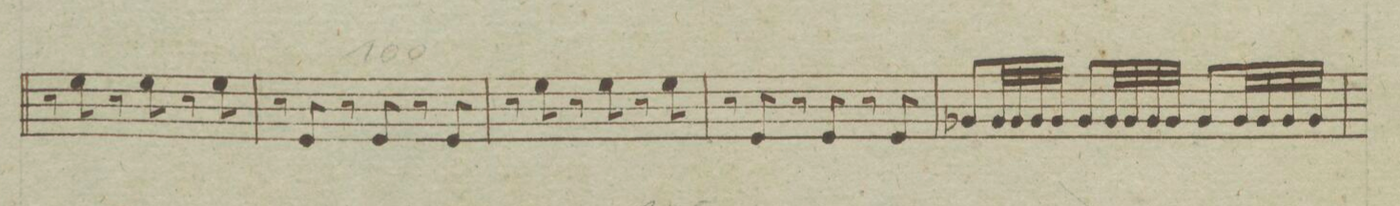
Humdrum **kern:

**kern	**dynam
*I"Violino Primo.	*
*clefG2	*
*k[b-e-a-d-]	*
*met(c)	*
*M3/4	*
8r	.
8ee-\	.
8r	.
8ee-\	.
8r	.
8ee-\	.
=100	=100
8r	.
8e-/	.
8r	.
8e-/	.
8r	.
8e-/	.
=101	=101
8r	.
8ee-\	.
8r	.
8ee-\	.
8r	.
8ee-\	.
=102	=102
8r	.
8e-/	.
8r	.
8e-/	.
8r	.
8e-/	.
=103	=103
8g-X/L	.
32g-/LL	.
32g-/	.
32g-/	.
32g-/JJJ	.
8g-/L	.
32g-/LL	.
32g-/	.
32g-/	.
32g-/JJJ	.
8g-/L	.
32g-/LL	.
32g-/	.
32g-/	.
32g-/JJJ	.
=104	=104
*-	*-
